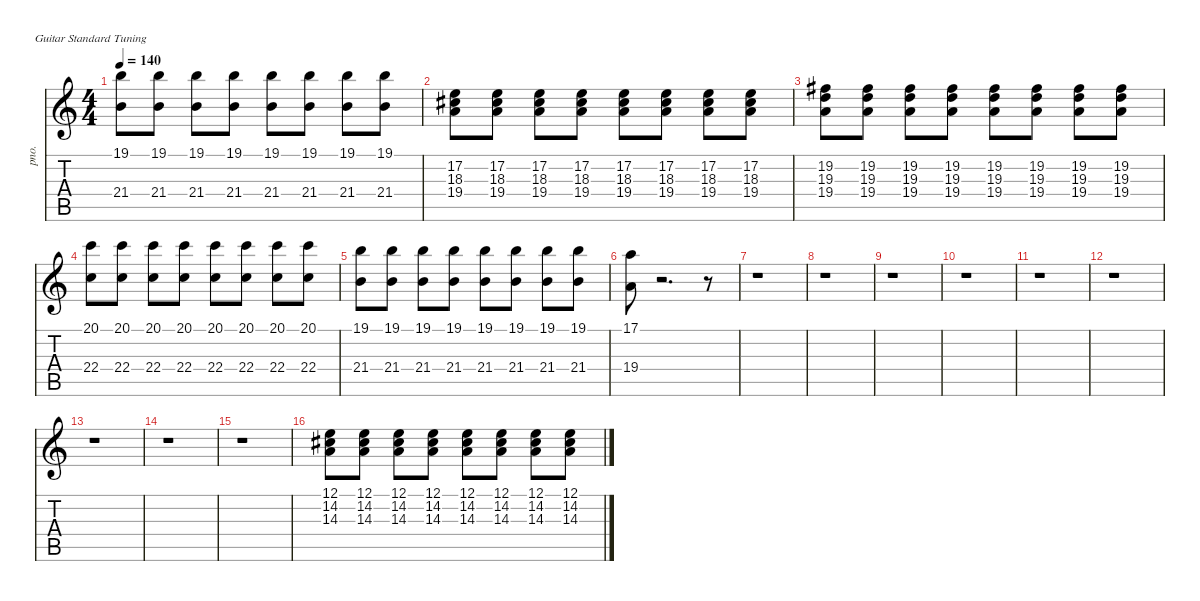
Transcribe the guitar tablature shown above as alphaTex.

\defaultSystemsLayout 4
\hideDynamics
\bracketExtendMode nobrackets
\otherSystemsTrackNameOrientation horizontal
\track ("Piano" "pno.") {instrument acousticgrandpiano}
\staff {score tabs}
\tuning (E4 B3 G3 D3 A2 E2)
\ts (4 4)
\tempo 140
\clef g2
\ks c
(19.1 21.4).8{dy f} (19.1 21.4).8 (19.1 21.4).8 (19.1 21.4).8 (19.1 21.4).8 (19.1 21.4).8 (19.1 21.4).8 (19.1 21.4).8 |
(17.2 18.3{acc #} 19.4).8{dy mf} (17.2 18.3{acc #} 19.4).8 (17.2 18.3{acc #} 19.4).8 (17.2 18.3{acc #} 19.4).8 (17.2 18.3{acc #} 19.4).8 (17.2 18.3{acc #} 19.4).8 (17.2 18.3{acc #} 19.4).8 (17.2 18.3{acc #} 19.4).8 |
(19.2{acc #} 19.3 19.4).8 (19.2{acc #} 19.3 19.4).8 (19.2{acc #} 19.3 19.4).8 (19.2{acc #} 19.3 19.4).8 (19.2{acc #} 19.3 19.4).8 (19.2{acc #} 19.3 19.4).8 (19.2{acc #} 19.3 19.4).8 (19.2{acc #} 19.3 19.4).8 |
(20.1 22.4).8{dy f} (20.1 22.4).8 (20.1 22.4).8 (20.1 22.4).8 (20.1 22.4).8 (20.1 22.4).8 (20.1 22.4).8 (20.1 22.4).8 |
(19.1 21.4).8 (19.1 21.4).8 (19.1 21.4).8 (19.1 21.4).8 (19.1 21.4).8 (19.1 21.4).8 (19.1 21.4).8 (19.1 21.4).8 |
(17.1 19.4).8 r.2{d} r.8 |
r.1 |
r.1 |
r.1 |
r.1 |
r.1 |
r.1 |
r.1 |
r.1 |
r.1 |
(12.1 14.2{acc #} 14.3).8{dy mf} (12.1 14.2{acc #} 14.3).8 (12.1 14.2{acc #} 14.3).8 (12.1 14.2{acc #} 14.3).8 (12.1 14.2{acc #} 14.3).8 (12.1 14.2{acc #} 14.3).8 (12.1 14.2{acc #} 14.3).8 (12.1 14.2{acc #} 14.3).8
